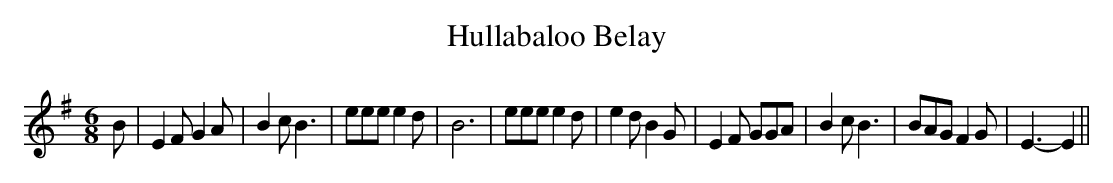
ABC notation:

X:1
T:Hullabaloo Belay
M:6/8
L:1/8
K:G
 B| E2 F G2 A| B2 c B3| eee e2 d| B6| eee e2 d| e2 d B2 G| E2 F GGA|\
 B2 c B3| BAG F2 G| E3- E2||
